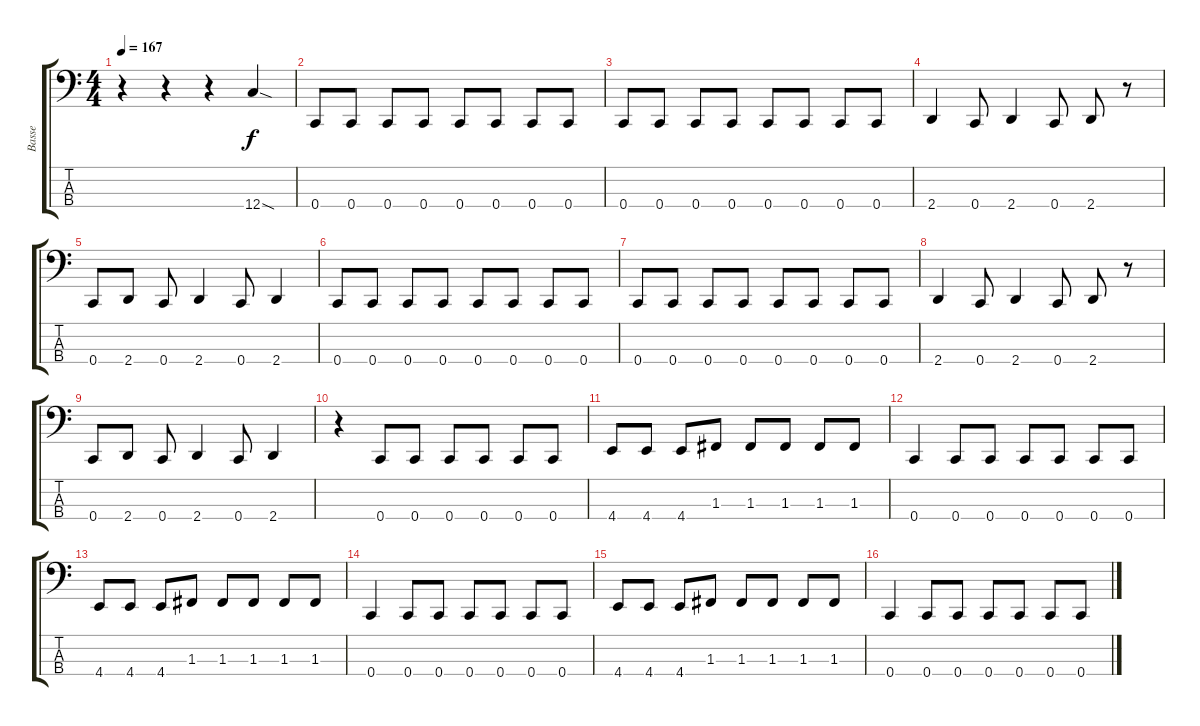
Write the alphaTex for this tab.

\track ("Basse" "Basse") {instrument electricbassfinger}
\staff {score tabs}
\tuning (Eb2 Bb1 F1 C1) {hide}
\ts (4 4)
\tempo 167
\clef f4
\ks c
r.4{dy f instrument electricbassfinger} r.4 r.4 12.4{sod}.4 |
0.4.8 0.4.8 0.4.8 0.4.8 0.4.8 0.4.8 0.4.8 0.4.8 |
0.4.8 0.4.8 0.4.8 0.4.8 0.4.8 0.4.8 0.4.8 0.4.8 |
2.4.4 0.4.8 2.4.4 0.4.8 2.4.8 r.8 |
0.4.8 2.4.8 0.4.8 2.4.4 0.4.8 2.4.4 |
0.4.8 0.4.8 0.4.8 0.4.8 0.4.8 0.4.8 0.4.8 0.4.8 |
0.4.8 0.4.8 0.4.8 0.4.8 0.4.8 0.4.8 0.4.8 0.4.8 |
2.4.4 0.4.8 2.4.4 0.4.8 2.4.8 r.8 |
0.4.8 2.4.8 0.4.8 2.4.4 0.4.8 2.4.4 |
r.4 0.4.8 0.4.8 0.4.8 0.4.8 0.4.8 0.4.8 |
4.4.8 4.4.8 4.4.8 1.3.8 1.3.8 1.3.8 1.3.8 1.3.8 |
0.4.4 0.4.8 0.4.8 0.4.8 0.4.8 0.4.8 0.4.8 |
4.4.8 4.4.8 4.4.8 1.3.8 1.3.8 1.3.8 1.3.8 1.3.8 |
0.4.4 0.4.8 0.4.8 0.4.8 0.4.8 0.4.8 0.4.8 |
4.4.8 4.4.8 4.4.8 1.3.8 1.3.8 1.3.8 1.3.8 1.3.8 |
0.4.4 0.4.8 0.4.8 0.4.8 0.4.8 0.4.8 0.4.8
